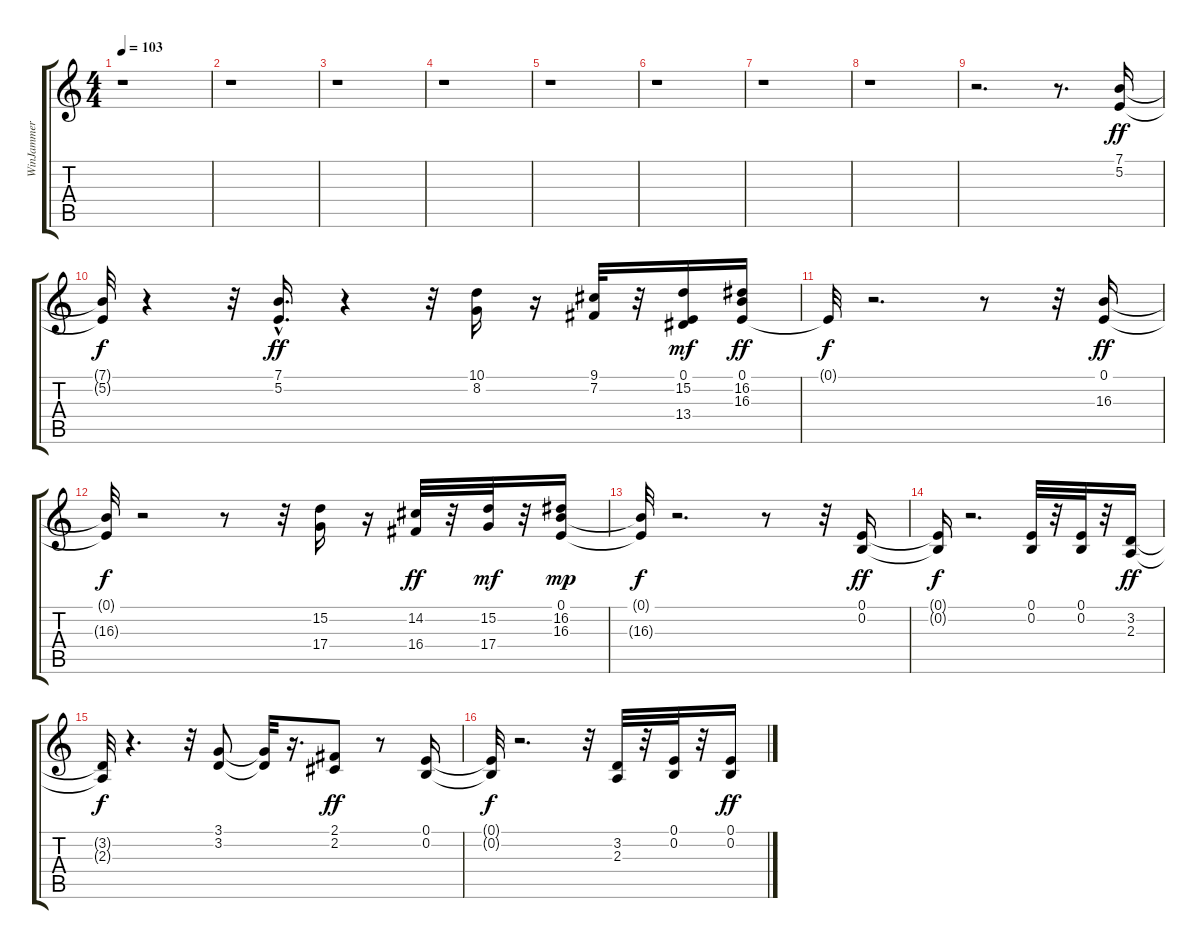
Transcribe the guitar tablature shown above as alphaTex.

\track ("WinJammer Demo" "WinJammer ") {instrument electricpiano2}
\staff {score tabs}
\tuning (E4 B3 G3 D3 A2 E2) {hide}
\ts (4 4)
\tempo 103
\clef g2
\ks c
r.1{dy mf} |
r.1 |
r.1 |
r.1 |
r.1 |
r.1 |
r.1 |
r.1 |
r.2{d} r.8{d} (7.1 5.2).16{dy ff} |
(7.1{t} 5.2{t}).32{dy f} r.4 r.32 (7.1{hac} 5.2{hac}).16{d dy ff} r.4 r.32 (10.1 8.2).16 r.16 (9.1 7.2).32 r.32 (0.1 15.2 13.4).16{dy mf} (0.1 16.2 16.3).16{dy ff} |
0.1{t}.32{dy f} r.2{d} r.8 r.32 (0.1 16.3).16{dy ff} |
(0.1{t} 16.3{t}).32{dy f} r.2 r.8 r.32 (15.2 17.4).16 r.16 (14.2 16.4).32{dy ff} r.32 (15.2 17.4).32{dy mf} r.32 (0.1 16.2 16.3).16{dy mp} |
(0.1{t} 16.3{t}).32{dy f} r.2{d} r.8 r.32 (0.1 0.2).16{dy ff} |
(0.1{t} 0.2{t}).16{dy f} r.2{d} (0.1 0.2).32 r.32 (0.1 0.2).32 r.32 (3.2 2.3).16{dy ff} |
(3.2{t} 2.3{t}).32{dy f} r.4{d} r.32 (3.1 3.2).8 (3.1{t} 3.2{t}).32 r.16{d} (2.1 2.2).8{dy ff} r.8 (0.1 0.2).16 |
(0.1{t} 0.2{t}).32{dy f} r.2{d} r.32 (3.2 2.3).32 r.32 (0.1 0.2).32 r.32 (0.1 0.2).16{dy ff}
